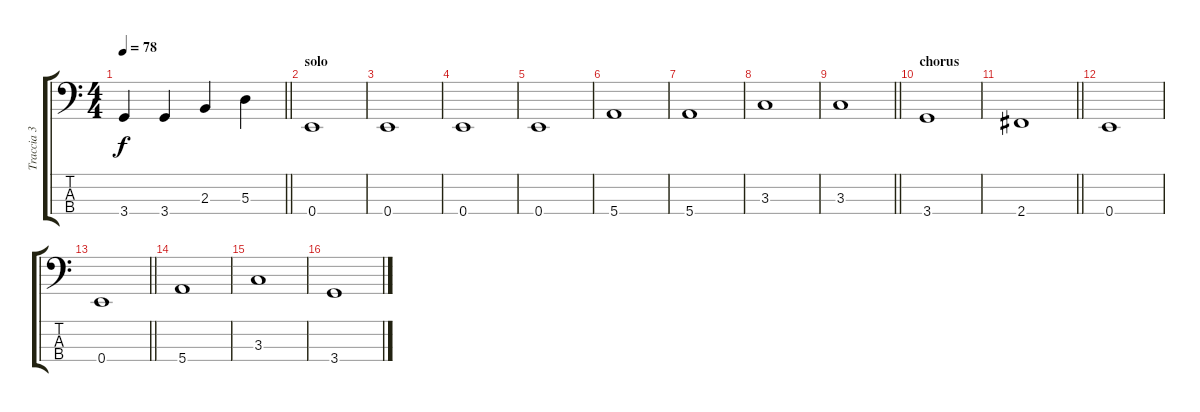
\track ("Traccia 3" "Traccia 3") {instrument electricbassfinger}
\staff {score tabs}
\tuning (G2 D2 A1 E1) {hide}
\ts (4 4)
\tempo 78
\clef f4
\barLineRight lightlight
\ks c
3.4.4{dy f} 3.4.4 2.3.4 5.3.4 |
\section ("" "solo")
0.4.1 |
0.4.1 |
0.4.1 |
0.4.1 |
5.4.1 |
5.4.1 |
3.3.1 |
\barLineRight lightlight
3.3.1 |
\section ("" "chorus")
3.4.1 |
\barLineRight lightlight
2.4.1 |
0.4.1 |
\barLineRight lightlight
0.4.1 |
5.4.1 |
3.3.1 |
3.4.1
